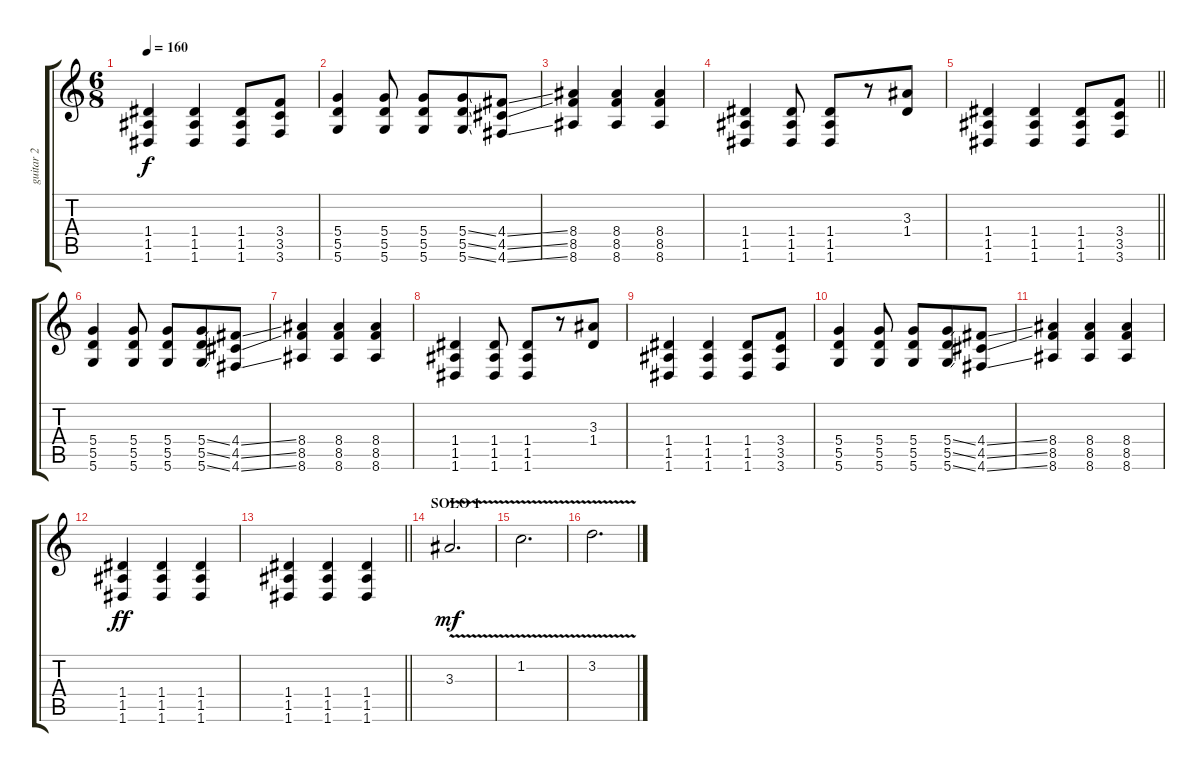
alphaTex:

\track ("guitar 2" "guitar 2") {instrument acousticguitarsteel}
\staff {score tabs}
\tuning (E4 B3 G3 D3 A2 D2) {hide}
\ts (6 8)
\tempo 160
\clef g2
\ks c
(1.4 1.5 1.6).4{dy f} (1.4 1.5 1.6).4 (1.4 1.5 1.6).8 (3.4 3.5 3.6).8 |
(5.4 5.5 5.6).4 (5.4 5.5 5.6).8 (5.4 5.5 5.6).8 (5.4{ss} 5.5{ss} 5.6{ss}).8 (4.4{ss} 4.5{ss} 4.6{ss}).8 |
(8.4 8.5 8.6).4 (8.4 8.5 8.6).4 (8.4 8.5 8.6).4 |
(1.4 1.5 1.6).4 (1.4 1.5 1.6).8 (1.4 1.5 1.6).8 r.8 (3.3 1.4).8 |
\barLineRight lightlight
(1.4 1.5 1.6).4 (1.4 1.5 1.6).4 (1.4 1.5 1.6).8 (3.4 3.5 3.6).8 |
(5.4 5.5 5.6).4 (5.4 5.5 5.6).8 (5.4 5.5 5.6).8 (5.4{ss} 5.5{ss} 5.6{ss}).8 (4.4{ss} 4.5{ss} 4.6{ss}).8 |
(8.4 8.5 8.6).4 (8.4 8.5 8.6).4 (8.4 8.5 8.6).4 |
(1.4 1.5 1.6).4 (1.4 1.5 1.6).8 (1.4 1.5 1.6).8 r.8 (3.3 1.4).8 |
(1.4 1.5 1.6).4 (1.4 1.5 1.6).4 (1.4 1.5 1.6).8 (3.4 3.5 3.6).8 |
(5.4 5.5 5.6).4 (5.4 5.5 5.6).8 (5.4 5.5 5.6).8 (5.4{ss} 5.5{ss} 5.6{ss}).8 (4.4{ss} 4.5{ss} 4.6{ss}).8 |
(8.4 8.5 8.6).4 (8.4 8.5 8.6).4 (8.4 8.5 8.6).4 |
(1.4 1.5 1.6).4{dy ff} (1.4 1.5 1.6).4 (1.4 1.5 1.6).4 |
\barLineRight lightlight
(1.4 1.5 1.6).4 (1.4 1.5 1.6).4 (1.4 1.5 1.6).4 |
\section ("" "SOLO 1")
3.3{v}.2{d dy mf instrument lead1square} |
1.2{v}.2{d} |
3.2{v}.2{d}
